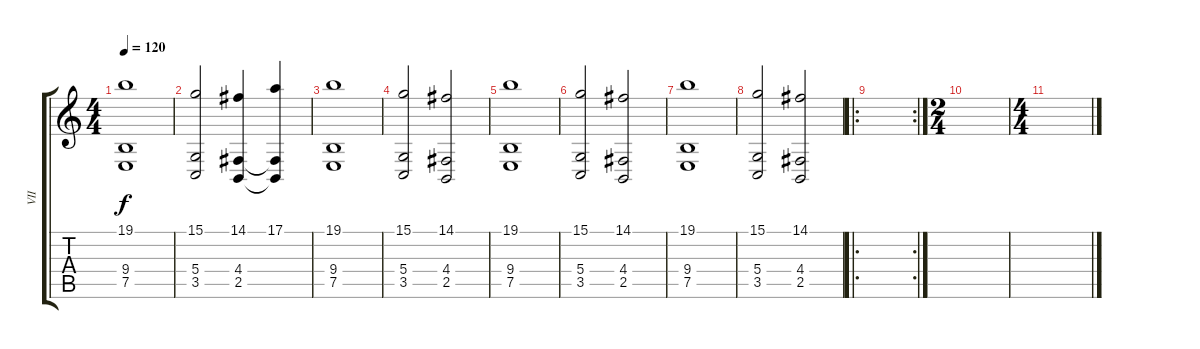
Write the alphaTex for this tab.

\track ("VII" "VII") {instrument stringensemble1}
\staff {score tabs}
\tuning (E4 B3 G3 D3 A2 E2) {hide}
\ts (4 4)
\tempo 120
\clef g2
\ks c
(19.1 9.4 7.5).1{dy f} |
(15.1 5.4 3.5).2 (14.1 4.4 2.5).4 (17.1 4.4{t} 2.5{t}).4 |
(19.1 9.4 7.5).1 |
(15.1 5.4 3.5).2 (14.1 4.4 2.5).2 |
(19.1 9.4 7.5).1 |
(15.1 5.4 3.5).2 (14.1 4.4 2.5).2 |
(19.1 9.4 7.5).1 |
(15.1 5.4 3.5).2 (14.1 4.4 2.5).2 |
\ro
\rc 2
|
\ts (2 4)
|
\ts (4 4)
